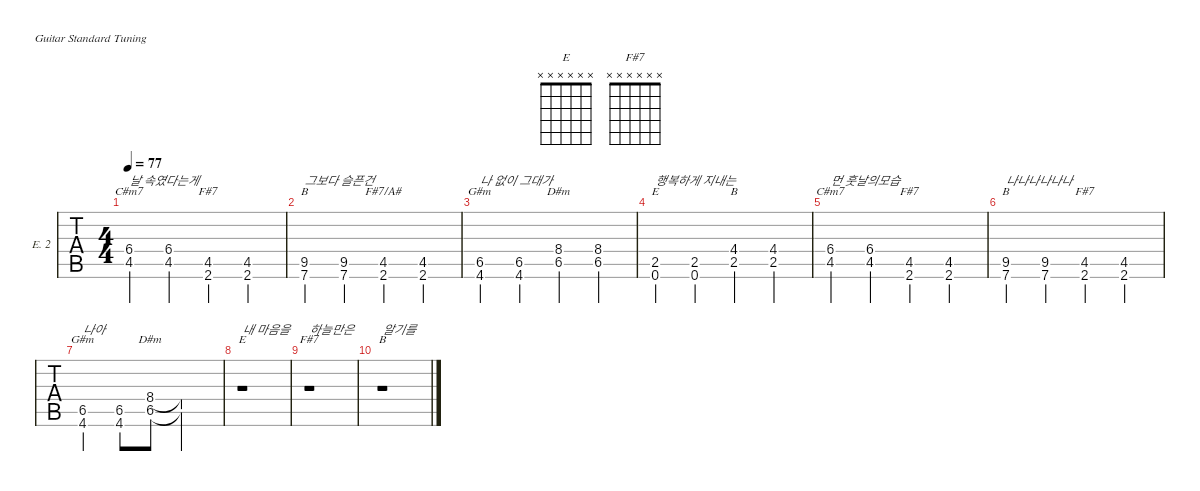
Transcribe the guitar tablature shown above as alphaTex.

\defaultSystemsLayout 4
\hideDynamics
\bracketExtendMode nobrackets
\firstSystemTrackNameOrientation horizontal
\track ("Clean Guitar" "E. 2") {defaultSystemsLayout 4 instrument electricguitarclean}
\staff {tabs}
\tuning (E4 B3 G3 D3 A2 E2)
\chord ("B" x x x x 9 7) {firstfret 7 showdiagram false showfingering false}
\chord ("E" x x x x 2 0) {showdiagram false showfingering false}
\chord ("C#m7" x x x 6 4 x) {firstfret 4 showdiagram false showfingering false}
\chord ("F#7" x x x x 4 2) {showdiagram false showfingering false}
\chord ("B" x x x x x x)
\chord ("E" x x x x x x)
\chord ("F#7" x x x x x x)
\chord ("F#7/A#" x x x x 4 2) {showdiagram false showfingering false}
\chord ("G#m" x x x x 6 4) {firstfret 4 showdiagram false showfingering false}
\chord ("B" x x x 4 2 x) {showdiagram false showfingering false}
\chord ("D#m" x x x 8 6 x) {firstfret 6 showdiagram false showfingering false}
\ts (4 4)
\tempo 77
\clef g2
\ks c
(4.5{acc #} 6.4{acc #}).4{ch "C#m7" txt "날 속였다는게" dy mf} (4.5{acc #} 6.4{acc #}).4 (2.6{acc #} 4.5{acc #}).4{ch "F#7"} (2.6{acc #} 4.5{acc #}).4 |
(7.6 9.5{acc #}).4{ch "B" txt "그보다 슬픈건"} (7.6 9.5{acc #}).4 (2.6{acc #} 4.5{acc #}).4{ch "F#7/A#"} (2.6{acc #} 4.5{acc #}).4 |
(4.6{acc #} 6.5{acc #}).4{ch "G#m" txt "나 없이 그대가"} (4.6{acc #} 6.5{acc #}).4 (6.5{acc #} 8.4{acc #}).4{ch "D#m"} (6.5{acc #} 8.4{acc #}).4 |
(2.5 0.6).4{ch "E" txt "행복하게 지내는"} (0.6 2.5).4 (2.5 4.4{acc #}).4{ch "B"} (4.4{acc #} 2.5).4 |
(4.5{acc #} 6.4{acc #}).4{ch "C#m7" txt "먼 훗날의모습"} (4.5{acc #} 6.4{acc #}).4 (2.6{acc #} 4.5{acc #}).4{ch "F#7"} (2.6{acc #} 4.5{acc #}).4 |
(7.6 9.5{acc #}).4{ch "B" txt "나나나나나나"} (7.6 9.5{acc #}).4 (2.6{acc #} 4.5{acc #}).4{ch "F#7"} (2.6{acc #} 4.5{acc #}).4 |
(4.6{acc #} 6.5{acc #}).4{ch "G#m" txt "나아"} (4.6{acc #} 6.5{acc #}).8 (6.5{acc #} 8.4{acc #}).8{ch "D#m"} (6.5{t acc #} 8.4{t acc #}).2 |
r.1{ch "E" txt "내 마음을"} |
r.1{ch "F#7" txt "하늘만은"} |
r.1{ch "B" txt "알기를"}
